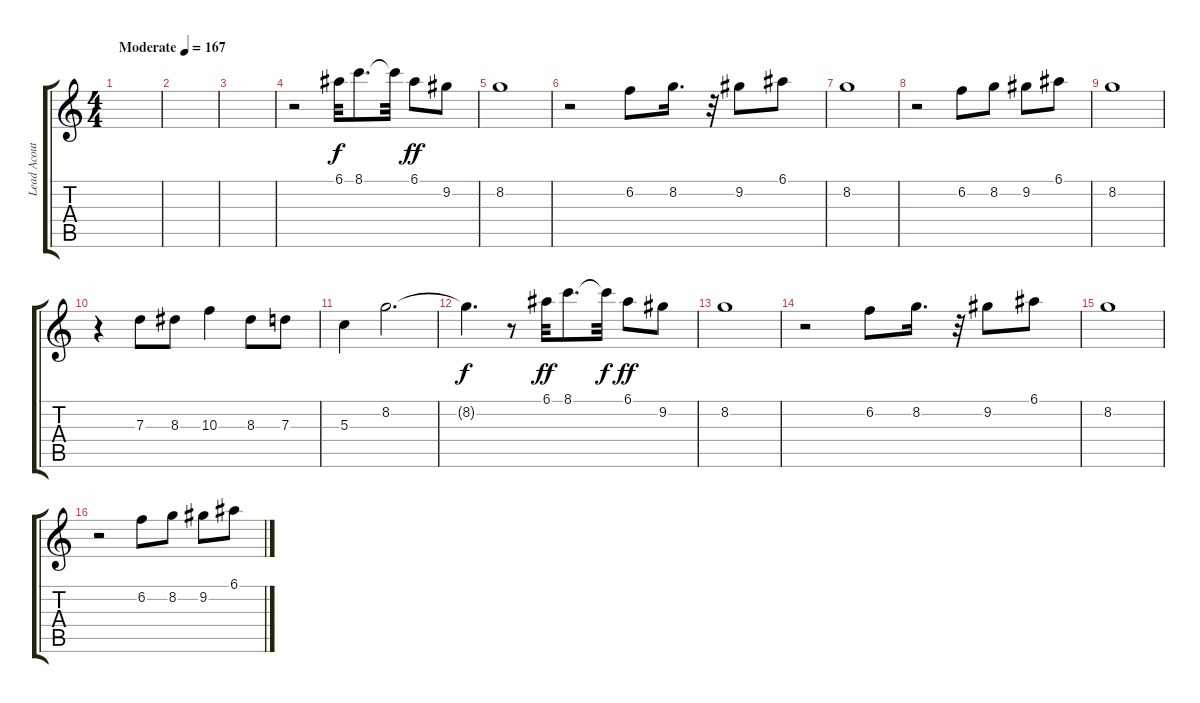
\track ("Lead Acoutsic" "Lead Acout") {instrument acousticguitarsteel}
\staff {score tabs}
\tuning (E4 B3 G3 D3 A2 E2) {hide}
\ts (4 4)
\tempo (167 "Moderate")
\clef g2
\ks c
|
|
|
r.2 6.1.32 8.1.8{d} 8.1{t}.32{dy f} 6.1.8{dy ff} 9.2.8 |
8.2.1 |
r.2 6.2.8 8.2.16{d} r.32 9.2.8 6.1.8 |
8.2.1 |
r.2 6.2.8 8.2.8 9.2.8 6.1.8 |
8.2.1 |
r.4 7.3.8 8.3.8 10.3.4 8.3.8 7.3.8 |
5.3.4 8.2.2{d} |
8.2{t}.4{d dy f balance 4} r.8 6.1.32{dy ff} 8.1.8{d} 8.1{t}.32{dy f} 6.1.8{dy ff} 9.2.8 |
8.2.1 |
r.2 6.2.8 8.2.16{d} r.32 9.2.8 6.1.8 |
8.2.1 |
r.2 6.2.8 8.2.8 9.2.8 6.1.8
